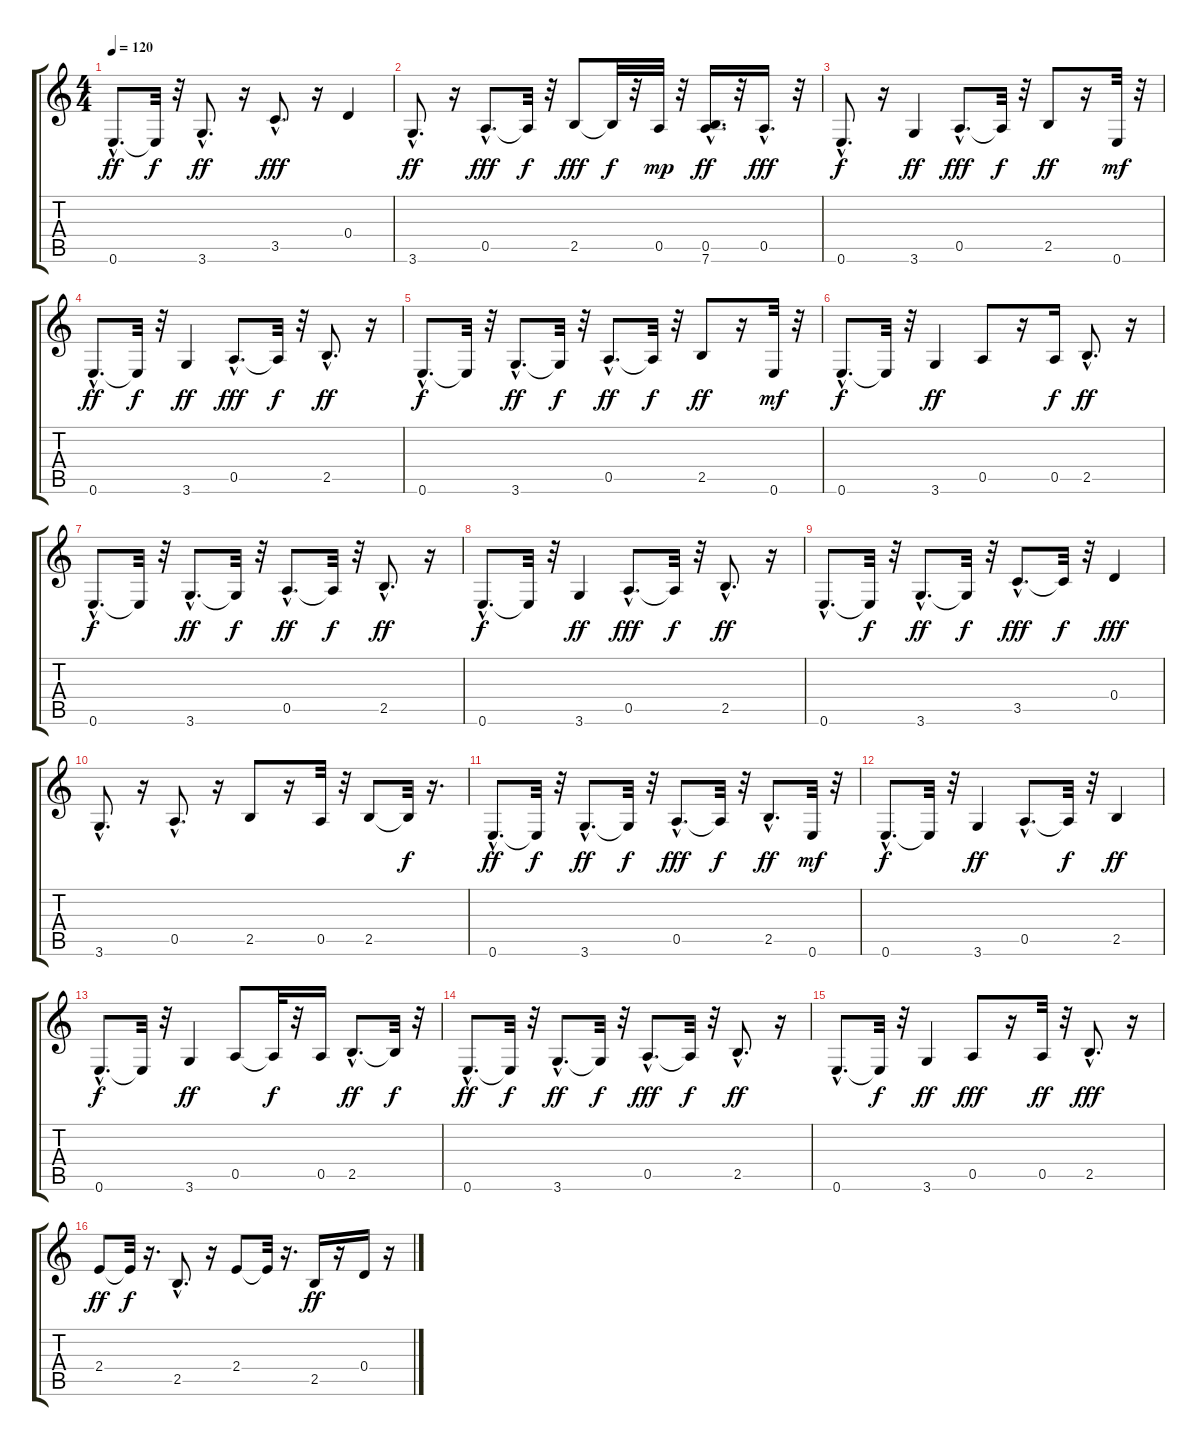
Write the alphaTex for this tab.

\track "" {instrument electricbassfinger}
\staff {score tabs}
\tuning (E4 B3 G3 D3 A2 E2) {hide}
\ts (4 4)
\tempo 120
\clef g2
\ks c
0.6{hac}.8{d dy ff} 0.6{t}.32{dy f} r.32 3.6{hac}.8{d dy ff} r.16 3.5{hac}.8{d dy fff} r.16 0.4.4 |
3.6{hac}.8{d dy ff} r.16 0.5{hac}.8{d dy fff} 0.5{t}.32{dy f} r.32 2.5.8{dy fff} 2.5{t}.32{dy f} r.32 0.5.32{dy mp} r.32 (0.5 7.6{hac}).16{d dy ff} r.32 0.5{hac}.16{d dy fff} r.32 |
0.6{hac}.8{d dy f} r.16 3.6.4{dy ff} 0.5{hac}.8{d dy fff} 0.5{t}.32{dy f} r.32 2.5.8{dy ff} r.16 0.6.32{dy mf} r.32 |
0.6{hac}.8{d dy ff} 0.6{t}.32{dy f} r.32 3.6.4{dy ff} 0.5{hac}.8{d dy fff} 0.5{t}.32{dy f} r.32 2.5{hac}.8{d dy ff} r.16 |
0.6{hac}.8{d dy f} 0.6{t}.32 r.32 3.6{hac}.8{d dy ff} 3.6{t}.32{dy f} r.32 0.5{hac}.8{d dy ff} 0.5{t}.32{dy f} r.32 2.5.8{dy ff} r.16 0.6.32{dy mf} r.32 |
0.6{hac}.8{d dy f} 0.6{t}.32 r.32 3.6.4{dy ff} 0.5.8 r.16 0.5.16{dy f} 2.5{hac}.8{d dy ff} r.16 |
0.6{hac}.8{d dy f} 0.6{t}.32 r.32 3.6{hac}.8{d dy ff} 3.6{t}.32{dy f} r.32 0.5{hac}.8{d dy ff} 0.5{t}.32{dy f} r.32 2.5{hac}.8{d dy ff} r.16 |
0.6{hac}.8{d dy f} 0.6{t}.32 r.32 3.6.4{dy ff} 0.5{hac}.8{d dy fff} 0.5{t}.32{dy f} r.32 2.5{hac}.8{d dy ff} r.16 |
0.6{hac}.8{d} 0.6{t}.32{dy f} r.32 3.6{hac}.8{d dy ff} 3.6{t}.32{dy f} r.32 3.5{hac}.8{d dy fff} 3.5{t}.32{dy f} r.32 0.4.4{dy fff} |
3.6{hac}.8{d} r.16 0.5{hac}.8{d} r.16 2.5.8 r.16 0.5.32 r.32 2.5.8 2.5{t}.32{dy f} r.16{d} |
0.6{hac}.8{d dy ff} 0.6{t}.32{dy f} r.32 3.6{hac}.8{d dy ff} 3.6{t}.32{dy f} r.32 0.5{hac}.8{d dy fff} 0.5{t}.32{dy f} r.32 2.5{hac}.8{d dy ff} 0.6.32{dy mf} r.32 |
0.6{hac}.8{d dy f} 0.6{t}.32 r.32 3.6.4{dy ff} 0.5{hac}.8{d} 0.5{t}.32{dy f} r.32 2.5.4{dy ff} |
0.6{hac}.8{d dy f} 0.6{t}.32 r.32 3.6.4{dy ff} 0.5.8 0.5{t}.32{dy f} r.32 0.5.16 2.5{hac}.8{d dy ff} 2.5{t}.32{dy f} r.32 |
0.6{hac}.8{d dy ff} 0.6{t}.32{dy f} r.32 3.6{hac}.8{d dy ff} 3.6{t}.32{dy f} r.32 0.5{hac}.8{d dy fff} 0.5{t}.32{dy f} r.32 2.5{hac}.8{d dy ff} r.16 |
0.6{hac}.8{d} 0.6{t}.32{dy f} r.32 3.6.4{dy ff} 0.5.8{dy fff} r.16 0.5.32{dy ff} r.32 2.5{hac}.8{d dy fff} r.16 |
2.4.8{dy ff} 2.4{t}.32{dy f} r.16{d} 2.5{hac}.8{d} r.16 2.4.8 2.4{t}.32 r.16{d} 2.5.16{dy ff} r.16 0.4.16 r.16
